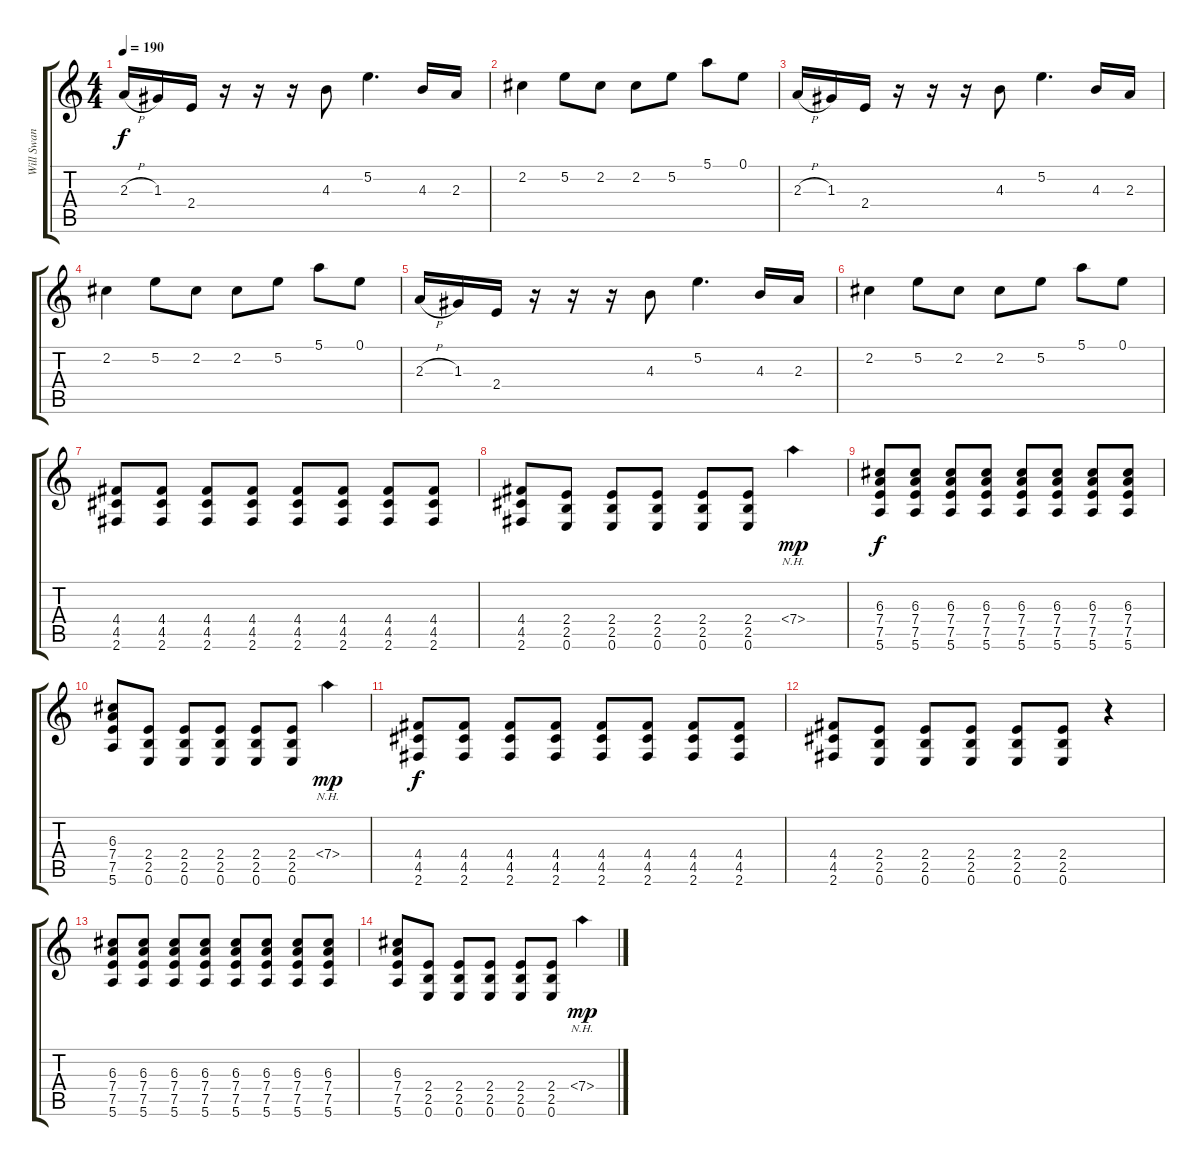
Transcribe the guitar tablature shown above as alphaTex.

\track ("Will Swan" "Will Swan") {instrument distortionguitar}
\staff {score tabs}
\tuning (E4 B3 G3 D3 A2 E2) {hide}
\ts (4 4)
\tempo 190
\clef g2
\ks c
2.3{h}.16{dy f} 1.3.16 2.4.16 r.16 r.16 r.16 4.3.8 5.2.4{d} 4.3.16 2.3.16 |
2.2.4 5.2.8 2.2.8 2.2.8 5.2.8 5.1.8 0.1.8 |
2.3{h}.16 1.3.16 2.4.16 r.16 r.16 r.16 4.3.8 5.2.4{d} 4.3.16 2.3.16 |
2.2.4 5.2.8 2.2.8 2.2.8 5.2.8 5.1.8 0.1.8 |
2.3{h}.16 1.3.16 2.4.16 r.16 r.16 r.16 4.3.8 5.2.4{d} 4.3.16 2.3.16 |
2.2.4 5.2.8 2.2.8 2.2.8 5.2.8 5.1.8 0.1.8 |
(4.4 4.5 2.6).8 (4.4 4.5 2.6).8 (4.4 4.5 2.6).8 (4.4 4.5 2.6).8 (4.4 4.5 2.6).8 (4.4 4.5 2.6).8 (4.4 4.5 2.6).8 (4.4 4.5 2.6).8 |
(4.4 4.5 2.6).8 (2.4 2.5 0.6).8 (2.4 2.5 0.6).8 (2.4 2.5 0.6).8 (2.4 2.5 0.6).8 (2.4 2.5 0.6).8 7.4{nh}.4{dy mp} |
(6.3 7.4 7.5 5.6).8{dy f} (6.3 7.4 7.5 5.6).8 (6.3 7.4 7.5 5.6).8 (6.3 7.4 7.5 5.6).8 (6.3 7.4 7.5 5.6).8 (6.3 7.4 7.5 5.6).8 (6.3 7.4 7.5 5.6).8 (6.3 7.4 7.5 5.6).8 |
(6.3 7.4 7.5 5.6).8 (2.4 2.5 0.6).8 (2.4 2.5 0.6).8 (2.4 2.5 0.6).8 (2.4 2.5 0.6).8 (2.4 2.5 0.6).8 7.4{nh}.4{dy mp} |
(4.4 4.5 2.6).8{dy f} (4.4 4.5 2.6).8 (4.4 4.5 2.6).8 (4.4 4.5 2.6).8 (4.4 4.5 2.6).8 (4.4 4.5 2.6).8 (4.4 4.5 2.6).8 (4.4 4.5 2.6).8 |
(4.4 4.5 2.6).8 (2.4 2.5 0.6).8 (2.4 2.5 0.6).8 (2.4 2.5 0.6).8 (2.4 2.5 0.6).8 (2.4 2.5 0.6).8 r.4 |
(6.3 7.4 7.5 5.6).8 (6.3 7.4 7.5 5.6).8 (6.3 7.4 7.5 5.6).8 (6.3 7.4 7.5 5.6).8 (6.3 7.4 7.5 5.6).8 (6.3 7.4 7.5 5.6).8 (6.3 7.4 7.5 5.6).8 (6.3 7.4 7.5 5.6).8 |
(6.3 7.4 7.5 5.6).8 (2.4 2.5 0.6).8 (2.4 2.5 0.6).8 (2.4 2.5 0.6).8 (2.4 2.5 0.6).8 (2.4 2.5 0.6).8 7.4{nh}.4{dy mp}
